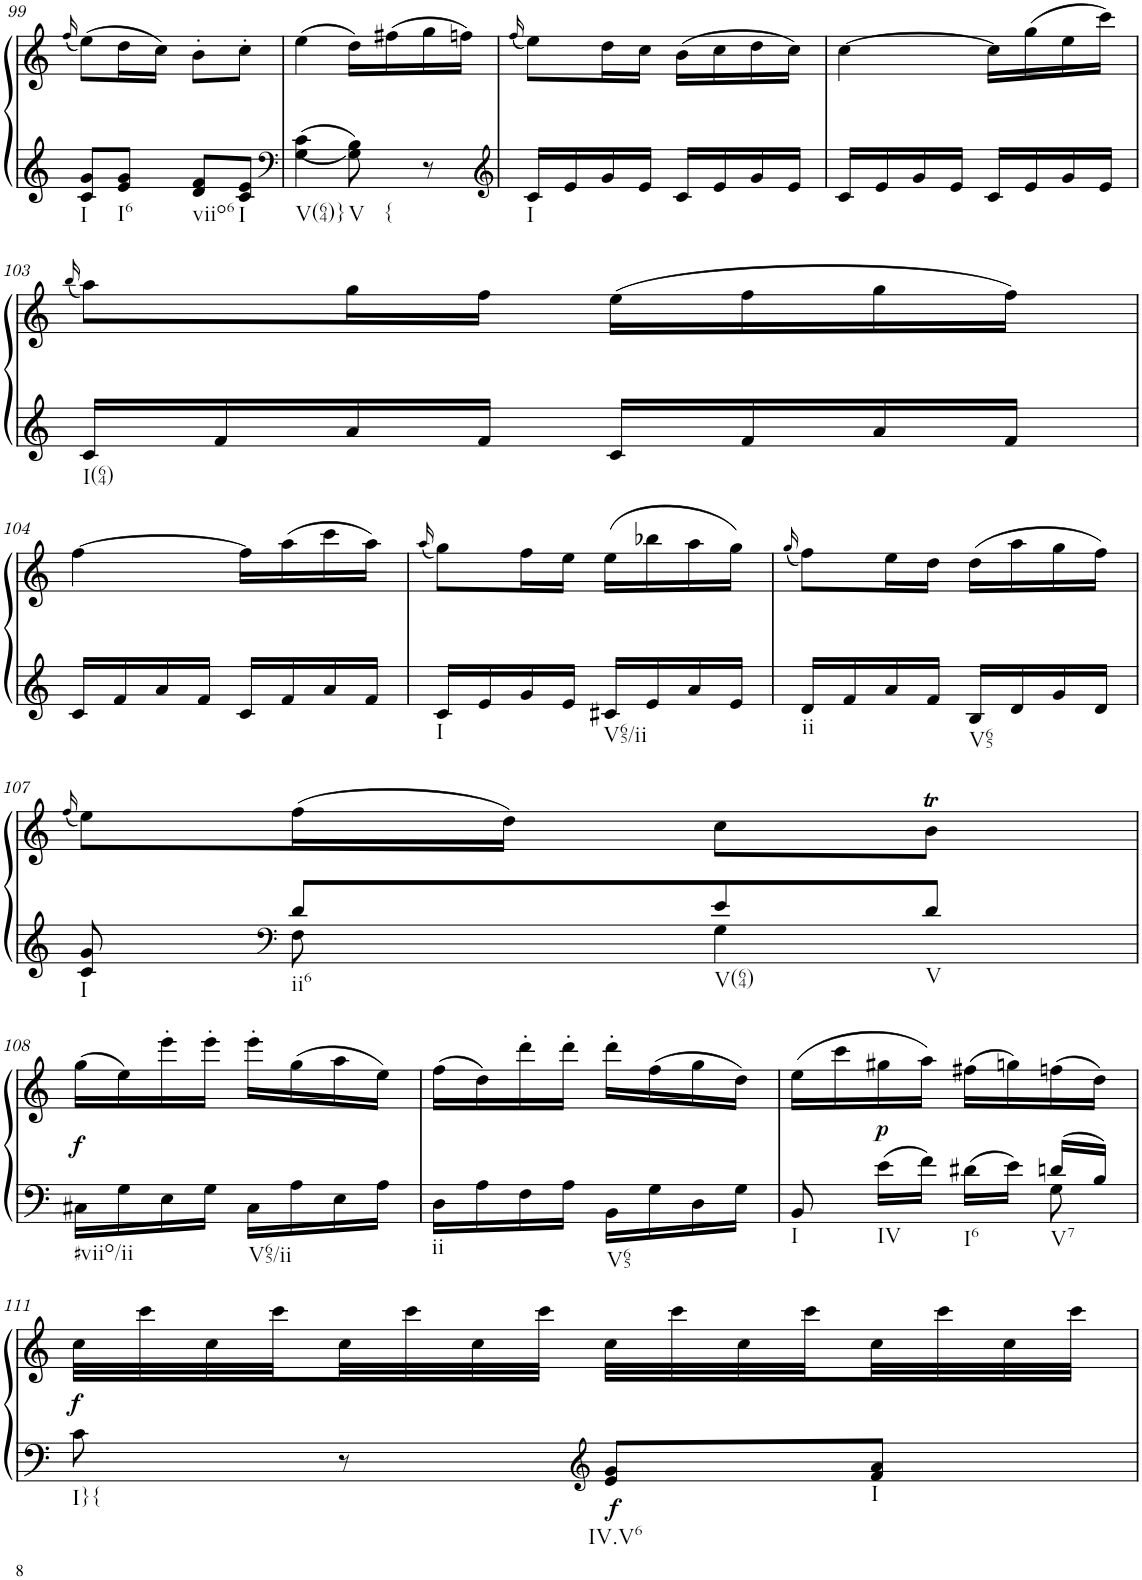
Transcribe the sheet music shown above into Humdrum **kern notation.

**kern	**kern	**dynam
*part1	*part1	*part1
*staff2	*staff1	*staff1/2
*I"Klavier linke Hand	*	*
!!LO:PB:g=z
*clefG2	*clefG2	*
*k[]	*k[]	*
*M2/4	*M2/4	*
=99	=99	=99
.	(16qff/	.
!LO:TX:b:t=I	!	!
8c/ 8g/L	(8ee\L)	.
!LO:TX:b:t=I6	!	!
8e/ 8g/J	16dd\L	.
.	16cc\JJ)	.
!LO:TX:b:t=viio6	!	!
8d/ 8f/L	8b'\L	.
!LO:TX:b:t=I	!	!
8c/ 8e/J	8cc'\J	.
=100	=100	=100
*clefF4	*	*
!LO:TX:b:t=V(64)}	!	!
4G\ 4c\	(4ee\	.
!LO:TX:b:t=V	!	!
!LO:TX:b:t={	!	!
8G\ 8B\	16dd\LL)	.
.	(16ff#X\	.
8r	16gg\	.
.	16ffn\JJ)	.
=101	=101	=101
*clefG2	*	*
.	(16qff/	.
!LO:TX:b:t=I	!	!
16c/LL	8ee\L)	.
16e/	.	.
16g/	16dd\L	.
16e/JJ	16cc\JJ	.
16c/LL	(16b\LL	.
16e/	16cc\	.
16g/	16dd\	.
16e/JJ	16cc\JJ)	.
=102	=102	=102
16c/LL	[4cc\	.
16e/	.	.
16g/	.	.
16e/JJ	.	.
16c/LL	16cc\LL]	.
16e/	(16gg\	.
16g/	16ee\	.
16e/JJ	16ccc\JJ)	.
!!LO:LB:g=z
=103	=103	=103
.	(16qbb/	.
!LO:TX:b:t=I(64)	!	!
16c/LL	8aa\L)	.
16f/	.	.
16a/	16gg\L	.
16f/JJ	16ff\JJ	.
16c/LL	(16ee\LL	.
16f/	16ff\	.
16a/	16gg\	.
16f/JJ	16ff\JJ)	.
!!LO:LB:g=z
=104	=104	=104
16c/LL	[4ff\	.
16f/	.	.
16a/	.	.
16f/JJ	.	.
16c/LL	16ff\LL]	.
16f/	(16aa\	.
16a/	16ccc\	.
16f/JJ	16aa\JJ)	.
=105	=105	=105
.	(16qaa/	.
!LO:TX:b:t=I	!	!
16c/LL	8gg\L)	.
16e/	.	.
16g/	16ff\L	.
16e/JJ	16ee\JJ	.
!LO:TX:b:t=V65/ii	!	!
16c#X/LL	(16ee\LL	.
16e/	16bb-X\	.
16a/	16aa\	.
16e/JJ	16gg\JJ)	.
=106	=106	=106
.	(16qgg/	.
!LO:TX:b:t=ii	!	!
16d/LL	8ff\L)	.
16f/	.	.
16a/	16ee\L	.
16f/JJ	16dd\JJ	.
!LO:TX:b:t=V65	!	!
16B/LL	(16dd\LL	.
16d/	16aa\	.
16g/	16gg\	.
16d/JJ	16ff\JJ)	.
!!LO:LB:g=z
=107	=107	=107
.	(16qff/	.
*^	*	*
!LO:TX:b:t=I	!	!	!
8c/ 8g/	8ryy	8ee\L)	.
*clefF4	*	*	*
!LO:TX:b:t=ii6	!	!	!
8d/L	8F\	(16ff\L	.
.	.	16dd\JJ)	.
!LO:TX:b:t=V(64)	!	!	!
8e/	4G\	8cc\L	.
!LO:TX:b:t=V	!	!	!
8d/J	.	8bt\J	.
*v	*v	*	*
!!LO:LB:g=z
=108	=108	=108
!LO:TX:b:t=#viio/ii	!	!
!	!	!LO:DY:b
16C#X\LL	(16gg\LL	f
16G\	16ee\)	.
16E\	16eee'\	.
16G\JJ	16eee'\JJ	.
!LO:TX:b:t=V65/ii	!	!
16C#\LL	16eee'\LL	.
16A\	(16gg\	.
16E\	16aa\	.
16A\JJ	16ee\JJ)	.
=109	=109	=109
!LO:TX:b:t=ii	!	!
16D\LL	(16ff\LL	.
16A\	16dd\)	.
16F\	16ddd'\	.
16A\JJ	16ddd'\JJ	.
!LO:TX:b:t=V65	!	!
16BB\LL	16ddd'\LL	.
16G\	(16ff\	.
16D\	16gg\	.
16G\JJ	16dd\JJ)	.
=110	=110	=110
*^	*	*
!LO:TX:b:t=I	!	!	!
8BB/	4.ryy	(16ee\LL	.
.	.	16ccc\	.
!LO:TX:b:t=IV	!	!	!
!	!	!	!LO:DY:b
16e\LL	.	16gg#X\	p
16f\JJ	.	16aa\JJ)	.
!LO:TX:b:t=I6	!	!	!
16d#X\LL	.	(16ff#X\LL	.
16e\JJ	.	16ggn\)	.
!LO:TX:b:t=V7	!	!	!
16dn/LL	8G\	(16ffn\	.
16B/JJ	.	16dd\JJ)	.
*v	*v	*	*
!!LO:LB:g=z
=111	=111	=111
!LO:TX:b:t=I}{	!	!
!	!	!LO:DY:b
8c\	32cc\LLL	f
.	32ccc\	.
.	32cc\	.
.	32ccc\	.
8r	32cc\	.
.	32ccc\	.
.	32cc\	.
.	32ccc\JJJ	.
*clefG2	*	*
!LO:TX:b:t=IV.V6	!	!
!	!	!LO:DY:b=2
8e/ 8g/L	32cc\LLL	f
.	32ccc\	.
.	32cc\	.
.	32ccc\	.
!LO:TX:b:t=I	!	!
8f/ 8a/J	32cc\	.
.	32ccc\	.
.	32cc\	.
.	32ccc\JJJ	.
=	=	=
*-	*-	*-
